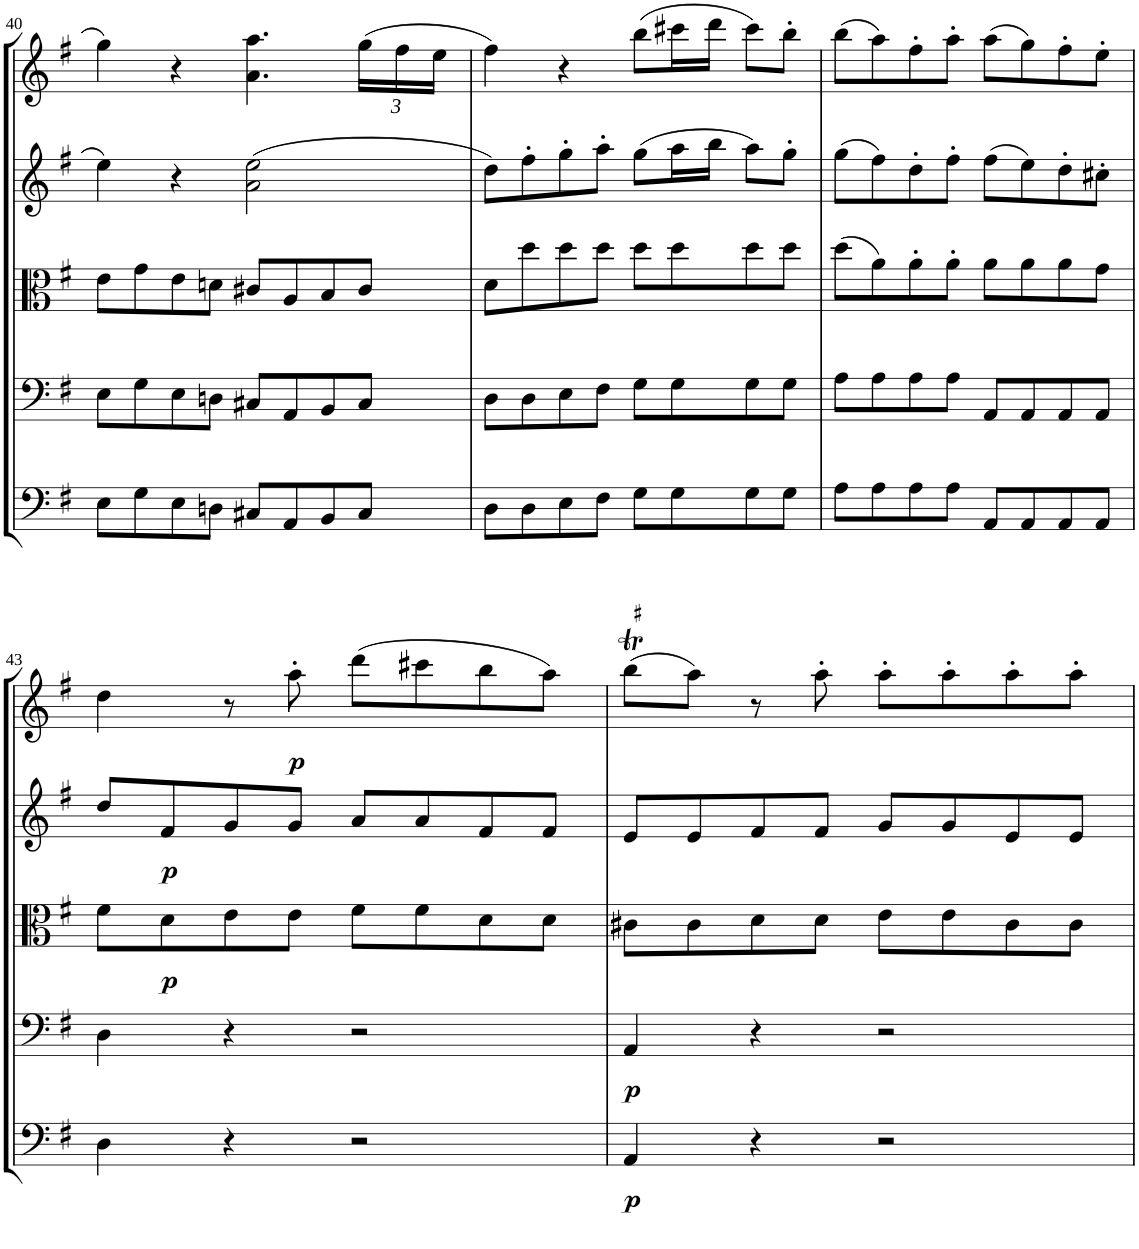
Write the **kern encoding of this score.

**kern	**dynam	**kern	**dynam	**kern	**dynam	**kern	**dynam	**kern	**dynam
*part5	*part5	*part4	*part4	*part3	*part3	*part2	*part2	*part1	*part1
*staff5	*staff5	*staff4	*staff4	*staff3	*staff3	*staff2	*staff2	*staff1	*staff1
*I"Contrabaix	*	*I"Violoncel	*	*I"Viola	*	*I"Violí II	*	*I"Violí I	*
!!LO:PB:g=z
*clefF4	*	*clefF4	*	*clefC3	*	*clefG2	*	*clefG2	*
*Trd7c12	*	*	*	*	*	*	*	*	*
*k[f#]	*	*k[f#]	*	*k[f#]	*	*k[f#]	*	*k[f#]	*
*M4/4	*	*M4/4	*	*M4/4	*	*M4/4	*	*M4/4	*
*met(c)	*	*met(c)	*	*met(c)	*	*met(c)	*	*met(c)	*
=40	=40	=40	=40	=40	=40	=40	=40	=40	=40
8E\L	.	8E\L	.	8e\L	.	4ee\	.	4gg\	.
8G\	.	8G\	.	8g\	.	.	.	.	.
8E\	.	8E\	.	8e\	.	4r	.	4r	.
8Dn\J	.	8Dn\J	.	8dn\J	.	.	.	.	.
8C#X/L	.	8C#X/L	.	8c#X/L	.	(2a\ 2ee\	.	4.a\ 4.aa\	.
8AA/	.	8AA/	.	8A/	.	.	.	.	.
8BB/	.	8BB/	.	8B/	.	.	.	.	.
*	*	*	*	*	*	*	*	*Xbrackettup	*
8C#/J	.	8C#/J	.	8c#/J	.	.	.	(>24gg\LL	.
.	.	.	.	.	.	.	.	24ff#\	.
.	.	.	.	.	.	.	.	24ee\JJ	.
=41	=41	=41	=41	=41	=41	=41	=41	=41	=41
8D\L	.	8D\L	.	8d\L	.	8dd\L)	.	4ff#\)	.
8D\	.	8D\	.	8dd\	.	8ff#'\	.	.	.
8E\	.	8E\	.	8dd\	.	8gg'\	.	4r	.
8F#\J	.	8F#\J	.	8dd\J	.	8aa'\J	.	.	.
8G\L	.	8G\L	.	8dd\L	.	(8gg\L	.	(8bb\L	.
8G\	.	8G\	.	8dd\	.	16aa\L	.	16ccc#X\L	.
.	.	.	.	.	.	16bb\JJ	.	16ddd\JJ	.
8G\	.	8G\	.	8dd\	.	8aa\L)	.	8ccc#\L)	.
8G\J	.	8G\J	.	8dd\J	.	8gg'\J	.	8bb'\J	.
=42	=42	=42	=42	=42	=42	=42	=42	=42	=42
8A\L	.	8A\L	.	(8dd\L	.	(8gg\L	.	(8bb\L	.
8A\	.	8A\	.	8a\)	.	8ff#\)	.	8aa\)	.
8A\	.	8A\	.	8a'\	.	8dd'\	.	8ff#'\	.
8A\J	.	8A\J	.	8a'\J	.	8ff#'\J	.	8aa'\J	.
8AA/L	.	8AA/L	.	8a\L	.	(8ff#\L	.	(8aa\L	.
8AA/	.	8AA/	.	8a\	.	8ee\)	.	8gg\)	.
8AA/	.	8AA/	.	8a\	.	8dd'\	.	8ff#'\	.
8AA/J	.	8AA/J	.	8g\J	.	8cc#X'\J	.	8ee'\J	.
!!LO:LB:g=z
=43	=43	=43	=43	=43	=43	=43	=43	=43	=43
4D\	.	4D\	.	8f#\L	.	8dd/L	.	4dd\	.
!	!	!	!	!	!LO:DY:b	!	!LO:DY:b	!	!
.	.	.	.	8d\	p	8f#/	p	.	.
4r	.	4r	.	8e\	.	8g/	.	8r	.
!	!	!	!	!	!	!	!	!	!LO:DY:b
.	.	.	.	8e\J	.	8g/J	.	8aa'\	p
2r	.	2r	.	8f#\L	.	8a/L	.	(8ddd\L	.
.	.	.	.	8f#\	.	8a/	.	8ccc#X\	.
.	.	.	.	8d\	.	8f#/	.	8bb\	.
.	.	.	.	8d\J	.	8f#/J	.	8aa\J)	.
=44	=44	=44	=44	=44	=44	=44	=44	=44	=44
*	*	*	*	*	*	*	*	*^	*
!	!LO:DY:b	!	!LO:DY:b	!	!	!	!	!	!	!
4AA/	p	4AA/	p	8c#X\L	.	8e/L	.	(>8bbt\L	8ccc#X	.
.	.	.	.	8c#\	.	8e/	.	8aa\J)	2..ryy	.
4r	.	4r	.	8d\	.	8f#/	.	8r	.	.
.	.	.	.	8d\J	.	8f#/J	.	8aa'>\	.	.
2r	.	2r	.	8e\L	.	8g/L	.	8aa'>\L	.	.
.	.	.	.	8e\	.	8g/	.	8aa'>\	.	.
.	.	.	.	8c#\	.	8e/	.	8aa'>\	.	.
.	.	.	.	8c#\J	.	8e/J	.	8aa'>\J	.	.
*	*	*	*	*	*	*	*	*v	*v	*
=	=	=	=	=	=	=	=	=	=
*-	*-	*-	*-	*-	*-	*-	*-	*-	*-
